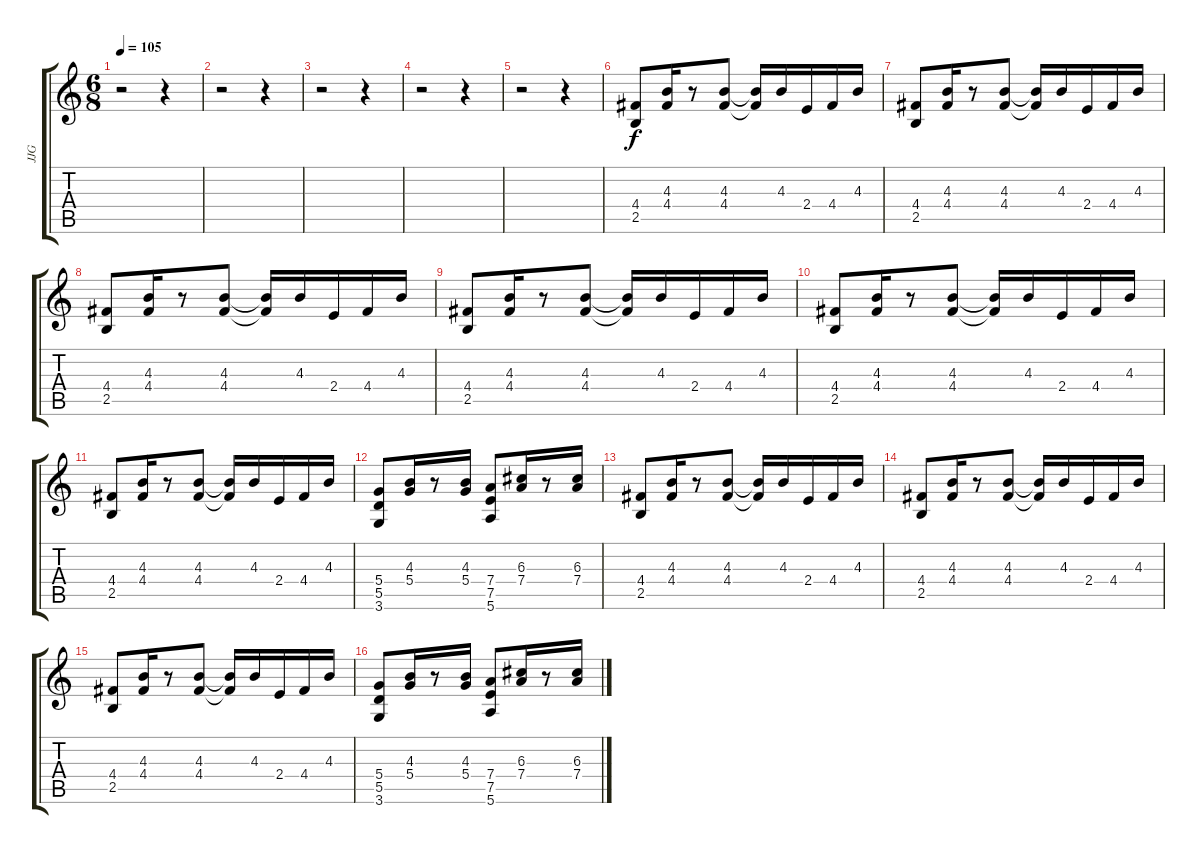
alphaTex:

\track ("JJG" "JJG") {instrument electricguitarclean}
\staff {score tabs}
\tuning (E4 B3 G3 D3 A2 E2) {hide}
\ts (6 8)
\tempo 105
\clef g2
\ks c
r.2{dy f instrument electricguitarclean} r.4 |
r.2 r.4 |
r.2 r.4 |
r.2 r.4 |
r.2 r.4 |
(4.4 2.5).8 (4.3 4.4).16 r.8 (4.3 4.4).8 (4.3{t} 4.4{t}).16 4.3.16 2.4.16 4.4.16 4.3.16 |
(4.4 2.5).8 (4.3 4.4).16 r.8 (4.3 4.4).8 (4.3{t} 4.4{t}).16 4.3.16 2.4.16 4.4.16 4.3.16 |
(4.4 2.5).8 (4.3 4.4).16 r.8 (4.3 4.4).8 (4.3{t} 4.4{t}).16 4.3.16 2.4.16 4.4.16 4.3.16 |
(4.4 2.5).8 (4.3 4.4).16 r.8 (4.3 4.4).8 (4.3{t} 4.4{t}).16 4.3.16 2.4.16 4.4.16 4.3.16 |
(4.4 2.5).8 (4.3 4.4).16 r.8 (4.3 4.4).8 (4.3{t} 4.4{t}).16 4.3.16 2.4.16 4.4.16 4.3.16 |
(4.4 2.5).8 (4.3 4.4).16 r.8 (4.3 4.4).8 (4.3{t} 4.4{t}).16 4.3.16 2.4.16 4.4.16 4.3.16 |
(5.4 5.5 3.6).8 (4.3 5.4).16 r.8 (4.3 5.4).16 (7.4 7.5 5.6).8 (6.3 7.4).16 r.8 (6.3 7.4).16 |
(4.4 2.5).8 (4.3 4.4).16 r.8 (4.3 4.4).8 (4.3{t} 4.4{t}).16 4.3.16 2.4.16 4.4.16 4.3.16 |
(4.4 2.5).8 (4.3 4.4).16 r.8 (4.3 4.4).8 (4.3{t} 4.4{t}).16 4.3.16 2.4.16 4.4.16 4.3.16 |
(4.4 2.5).8 (4.3 4.4).16 r.8 (4.3 4.4).8 (4.3{t} 4.4{t}).16 4.3.16 2.4.16 4.4.16 4.3.16 |
(5.4 5.5 3.6).8 (4.3 5.4).16 r.8 (4.3 5.4).16 (7.4 7.5 5.6).8 (6.3 7.4).16 r.8 (6.3 7.4).16
